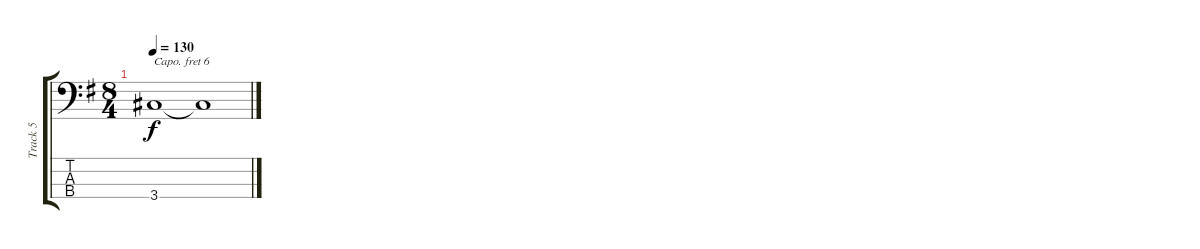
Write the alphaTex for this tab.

\track ("Track 5" "Track 5") {instrument electricbassfinger}
\staff {score tabs}
\capo 6
\tuning (G2 D2 A1 E1) {hide}
\ts (8 4)
\tempo 130
\clef f4
\ks g
3.4{t}.1{dy f} 3.4{t}.1
